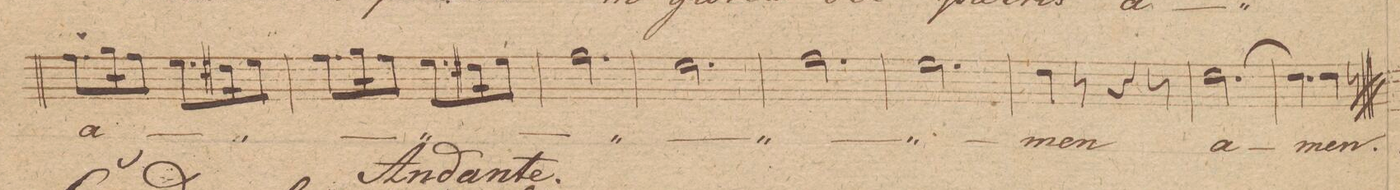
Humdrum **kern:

**kern	**text	**dynam
*I"Tenore 1mo	*	*
*clefC4	*	*
*k[]	*	*
*M6/8	*	*
8.e\L	.	.
16f\K	.	.
8e\J	.	.
8.d\L	.	.
16c#X\K	.	.
8d\J	.	.
=85	=85	=85
8.e\L	.	.
16f\K	.	.
8e\J	.	.
8.d\L	.	.
16c#X\K	.	.
8d\J	.	.
=86	=86	=86
2.e\	.	.
=87	=87	=87
2.d\	.	.
=88	=88	=88
2.e\	.	.
=89	=89	=89
2.d\	.	.
=90	=90	=90
4c\	-men	.
8r	.	.
4r	.	.
8r	.	.
=91	=91	=91
[2.c\	a-	.
=92	=92	=92
4.c\]	.	.
4c\	-men.	.
8r	.	.
==	==	==
*-	*-	*-
